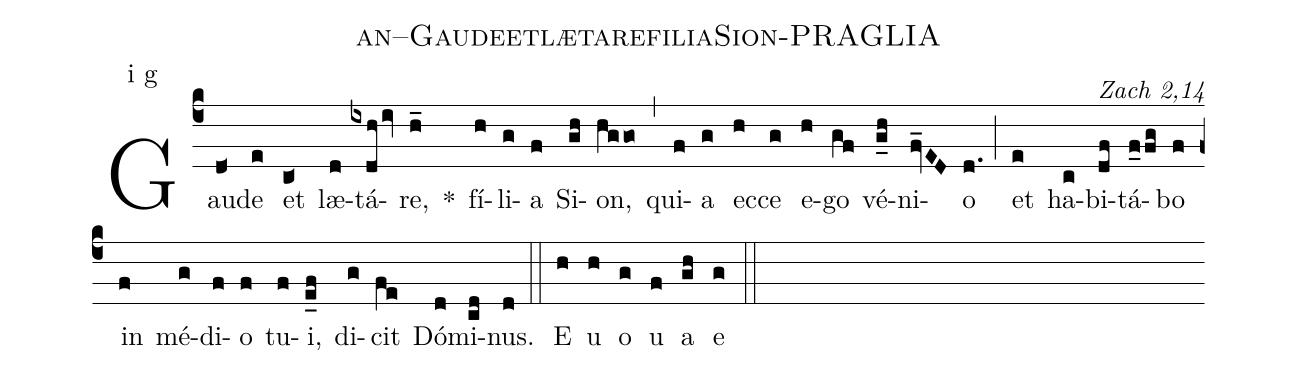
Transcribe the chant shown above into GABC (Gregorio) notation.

name: an--GaudeetlætarefiliaSion-PRAGLIA;
commentary: Zach 2,14;
annotation: i g;
%%
(c4) Gau(d<)de(e) et(c<) læ(d)tá(ixdh/iv)re,(h_) *()
fí(h)li(g)a(f) Si(gh)on,(hggo) (,)
qui(f)a(g) ec(h)ce(g) e(h)go(gf) vé(g_h)ni(fv_ED)o(d.) (;)
et(e) ha(c)bi(df)tá(f_0/fg)bo(f) in(f) mé(g)di(f)o(f) tu(f)i,(e_f) di(g)cit(fe) Dó(d)mi(cd)nus.(d) (::) E(h) u(h) o(g) u(f) a(gh) e(g) (::)
